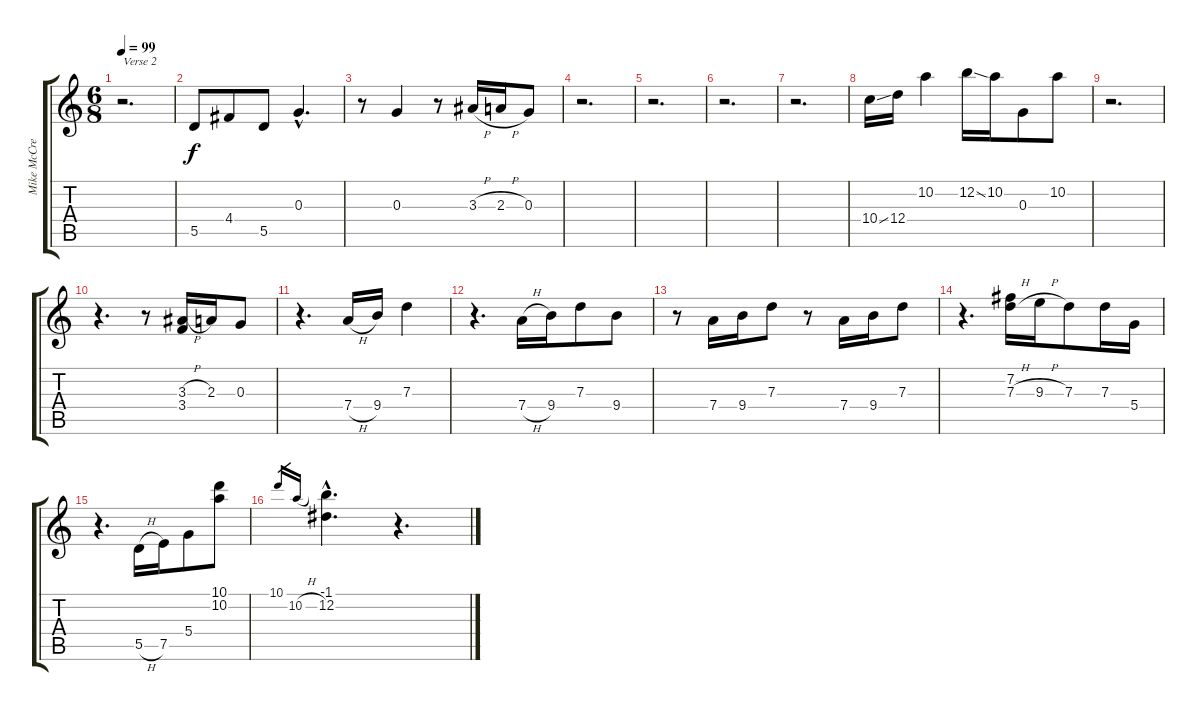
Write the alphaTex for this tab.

\track ("Mike McCready" "Mike McCre") {instrument electricguitarclean}
\staff {score tabs}
\tuning (E4 B3 G3 D3 A2 E2) {hide}
\ts (6 8)
\tempo 99
\clef g2
\ks c
r.2{d txt "Verse 2" dy f} |
5.5.8 4.4.8 5.5.8 0.3{hac}.4{d} |
r.8 0.3.4 r.8 3.3{h}.16 2.3{h}.16 0.3.8 |
r.2{d} |
r.2{d} |
r.2{d} |
r.2{d} |
10.4{ss}.16 12.4.16 10.2.4 12.2{ss}.16 10.2.16 0.3.8 10.2.8 |
r.2{d} |
r.4{d} r.8 (3.3{h} 3.4).16 2.3.16 0.3.8 |
r.4{d} 7.4{h}.16 9.4.16 7.3.4 |
r.4{d} 7.4{h}.16 9.4.16 7.3.8 9.4.8 |
r.8 7.4.16 9.4.16 7.3.8 r.8 7.4.16 9.4.16 7.3.8 |
r.4{d} (7.2 7.3{h}).16 9.3{h}.16 7.3.8 7.3.16 5.4.16 |
r.4{d} 5.5{h}.16 7.5.16 5.4.8 (10.1 10.2).8 |
10.1.16{gr} 10.2{h}.16{gr} (-1.1{hac} 12.2{hac}).4{d} r.4{d}
